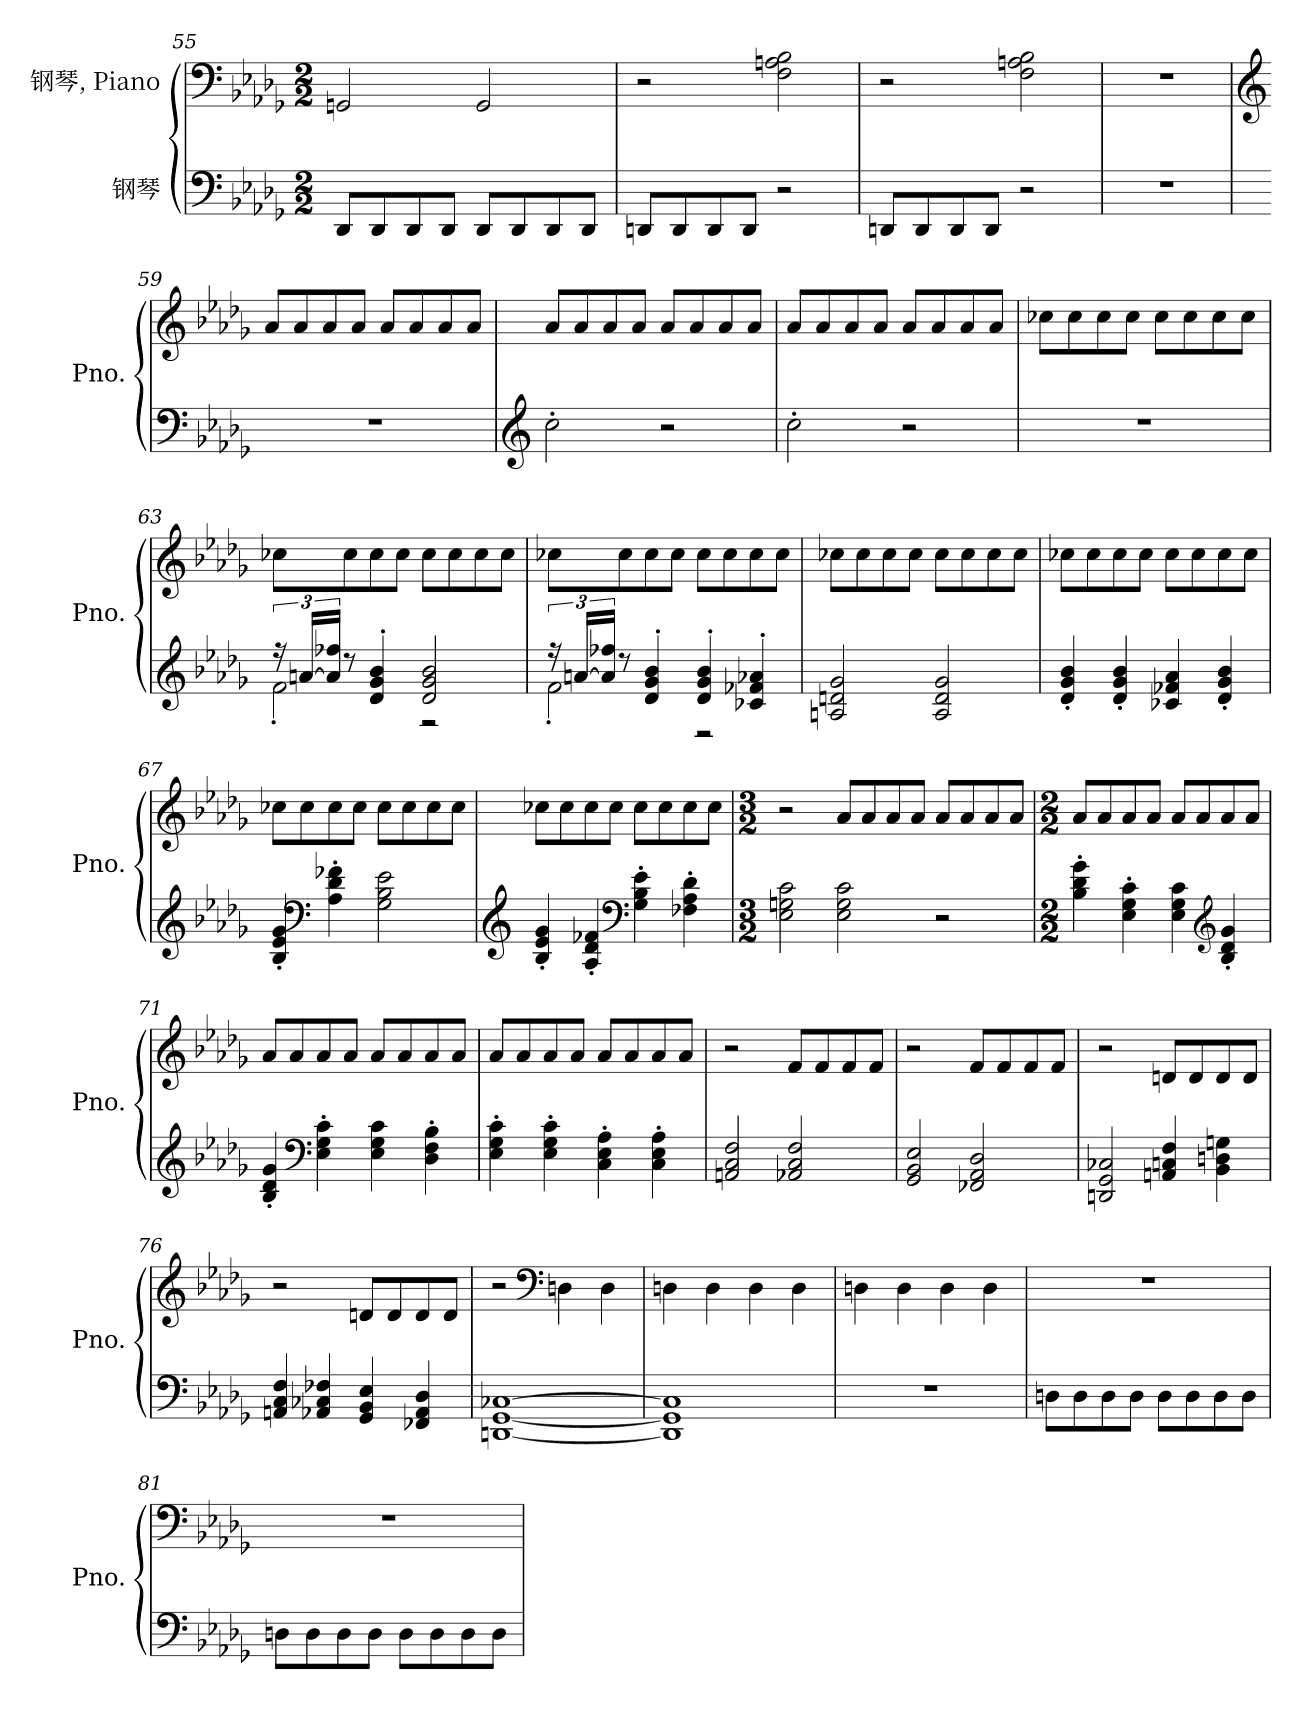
**kern	**kern
*part2	*part1
*staff2	*staff1
*I"钢琴	*I"钢琴, Piano
*	*I'Pno.
*clefF4	*clefF4
*k[b-e-a-d-g-]	*k[b-e-a-d-g-]
*M2/2	*M2/2
=55	=55
8DD-/L	2GGn/
8DD-/	.
8DD-/	.
8DD-/J	.
8DD-/L	2GG/
8DD-/	.
8DD-/	.
8DD-/J	.
=56	=56
8DDn/L	2r
8DD/	.
8DD/	.
8DD/J	.
2r	2F\ 2An\ 2B-\
=57	=57
8DDn/L	2r
8DD/	.
8DD/	.
8DD/J	.
2r	2F\ 2An\ 2B-\
!!LO:LB:g=z
=58	=58
1r	1r
=59	=59
*	*clefG2
1r	8a-/L
.	8a-/
.	8a-/
.	8a-/J
.	8a-/L
.	8a-/
.	8a-/
.	8a-/J
=60	=60
*clefG2	*
2cc'\	8a-/L
.	8a-/
.	8a-/
.	8a-/J
2r	8a-/L
.	8a-/
.	8a-/
.	8a-/J
=61	=61
2cc'\	8a-/L
.	8a-/
.	8a-/
.	8a-/J
2r	8a-/L
.	8a-/
.	8a-/
.	8a-/J
=62	=62
1r	8cc-X\L
.	8cc-\
.	8cc-\
.	8cc-\J
.	8cc-\L
.	8cc-\
.	8cc-\
.	8cc-\J
!!LO:LB:g=z
=63	=63
*^	*
24r	2f'\	8cc-X\L
[24an/LL	.	.
24a/] 24ff-X/JJ	.	.
8r	.	8cc-\
4d-/' 4g-/' 4b-/'	.	8cc-\
.	.	8cc-\J
2d-/ 2g-/ 2b-/	2r	8cc-\L
.	.	8cc-\
.	.	8cc-\
.	.	8cc-\J
=64	=64	=64
24r	2f'\	8cc-X\L
[24an/LL	.	.
24a/] 24ff-X/JJ	.	.
8r	.	8cc-\
4d-/' 4g-/' 4b-/'	.	8cc-\
.	.	8cc-\J
4d-/' 4g-/' 4b-/'	2r	8cc-\L
.	.	8cc-\
4c-X/' 4f-X/' 4a-X/'	.	8cc-\
.	.	8cc-\J
*v	*v	*
=65	=65
2An/ 2dn/ 2g-/	8cc-X\L
.	8cc-\
.	8cc-\
.	8cc-\J
2A/ 2d/ 2g-/	8cc-\L
.	8cc-\
.	8cc-\
.	8cc-\J
!!LO:LB:g=z
=66	=66
4d-/' 4g-/' 4b-/'	8cc-X\L
.	8cc-\
4d-/' 4g-/' 4b-/'	8cc-\
.	8cc-\J
4c-X/ 4f-X/ 4a-/	8cc-\L
.	8cc-\
4d-/' 4g-/' 4b-/'	8cc-\
.	8cc-\J
=67	=67
4B-/' 4e-/' 4g-/'	8cc-X\L
.	8cc-\
*clefF4	*
4A-\' 4d-\' 4f-X\'	8cc-\
.	8cc-\J
2G-\ 2B-\ 2e-\	8cc-\L
.	8cc-\
.	8cc-\
.	8cc-\J
=68	=68
*clefG2	*
4B-/' 4e-/' 4g-/'	8cc-X\L
.	8cc-\
4A-/' 4d-/' 4f-X/'	8cc-\
.	8cc-\J
*clefF4	*
4G-\' 4B-\' 4e-\'	8cc-\L
.	8cc-\
4F-X\' 4A-\' 4d-\'	8cc-\
.	8cc-\J
!!LO:PB:g=z
=69	=69
*M3/2	*M3/2
2E-\ 2Gn\ 2c\	2r
2E-\ 2G\ 2c\	8a-/L
.	8a-/
.	8a-/
.	8a-/J
2r	8a-/L
.	8a-/
.	8a-/
.	8a-/J
=70	=70
*M2/2	*M2/2
4B-\' 4d-\' 4g-\'	8a-/L
.	8a-/
4E-\' 4G-\' 4c\'	8a-/
.	8a-/J
4E-\ 4G-\ 4c\	8a-/L
.	8a-/
*clefG2	*
4B-/' 4d-/' 4g-/'	8a-/
.	8a-/J
=71	=71
4B-/' 4d-/' 4g-/'	8a-/L
.	8a-/
*clefF4	*
4E-\' 4G-\' 4c\'	8a-/
.	8a-/J
4E-\ 4G-\ 4c\	8a-/L
.	8a-/
4D-\' 4F\' 4B-\'	8a-/
.	8a-/J
=72	=72
4E-\' 4G-\' 4c\'	8a-/L
.	8a-/
4E-\' 4G-\' 4c\'	8a-/
.	8a-/J
4C\' 4E-\' 4A-\'	8a-/L
.	8a-/
4C\' 4E-\' 4A-\'	8a-/
.	8a-/J
!!LO:LB:g=z
=73	=73
2AAn/ 2C/ 2F/	2r
2AA-X/ 2C/ 2F/	8f/L
.	8f/
.	8f/
.	8f/J
=74	=74
2GG-/ 2BB-/ 2E-/	2r
2FF-X/ 2AA-/ 2D-/	8f/L
.	8f/
.	8f/
.	8f/J
=75	=75
2DDn/ 2GG-/ 2C-X/	2r
4AAn/ 4Cn/ 4F/	8dn/L
.	8d/
4BB-\ 4Dn\ 4Gn\	8d/
.	8d/J
=76	=76
4AAn/ 4C/ 4F/	2r
4AA-X/ 4C-X/ 4F-X/	.
4GG-/ 4BB-/ 4E-/	8dn/L
.	8d/
4FF-X/ 4AA-/ 4D-/	8d/
.	8d/J
=77	=77
*	*MM240
[1DDn [1GG- [1C-X	2r
*	*clefF4
.	4Dn\
.	4D\
=78	=78
1DD] 1GG-] 1C-]	4Dn\
.	4D\
.	4D\
.	4D\
!!LO:LB:g=z
=79	=79
1r	4Dn\
.	4D\
.	4D\
.	4D\
=80	=80
*	*MM240
8Dn\L	1r
8D\	.
8D\	.
8D\J	.
8D\L	.
8D\	.
8D\	.
8D\J	.
=81	=81
8Dn\L	1r
8D\	.
8D\	.
8D\J	.
8D\L	.
8D\	.
8D\	.
8D\J	.
=	=
*-	*-
